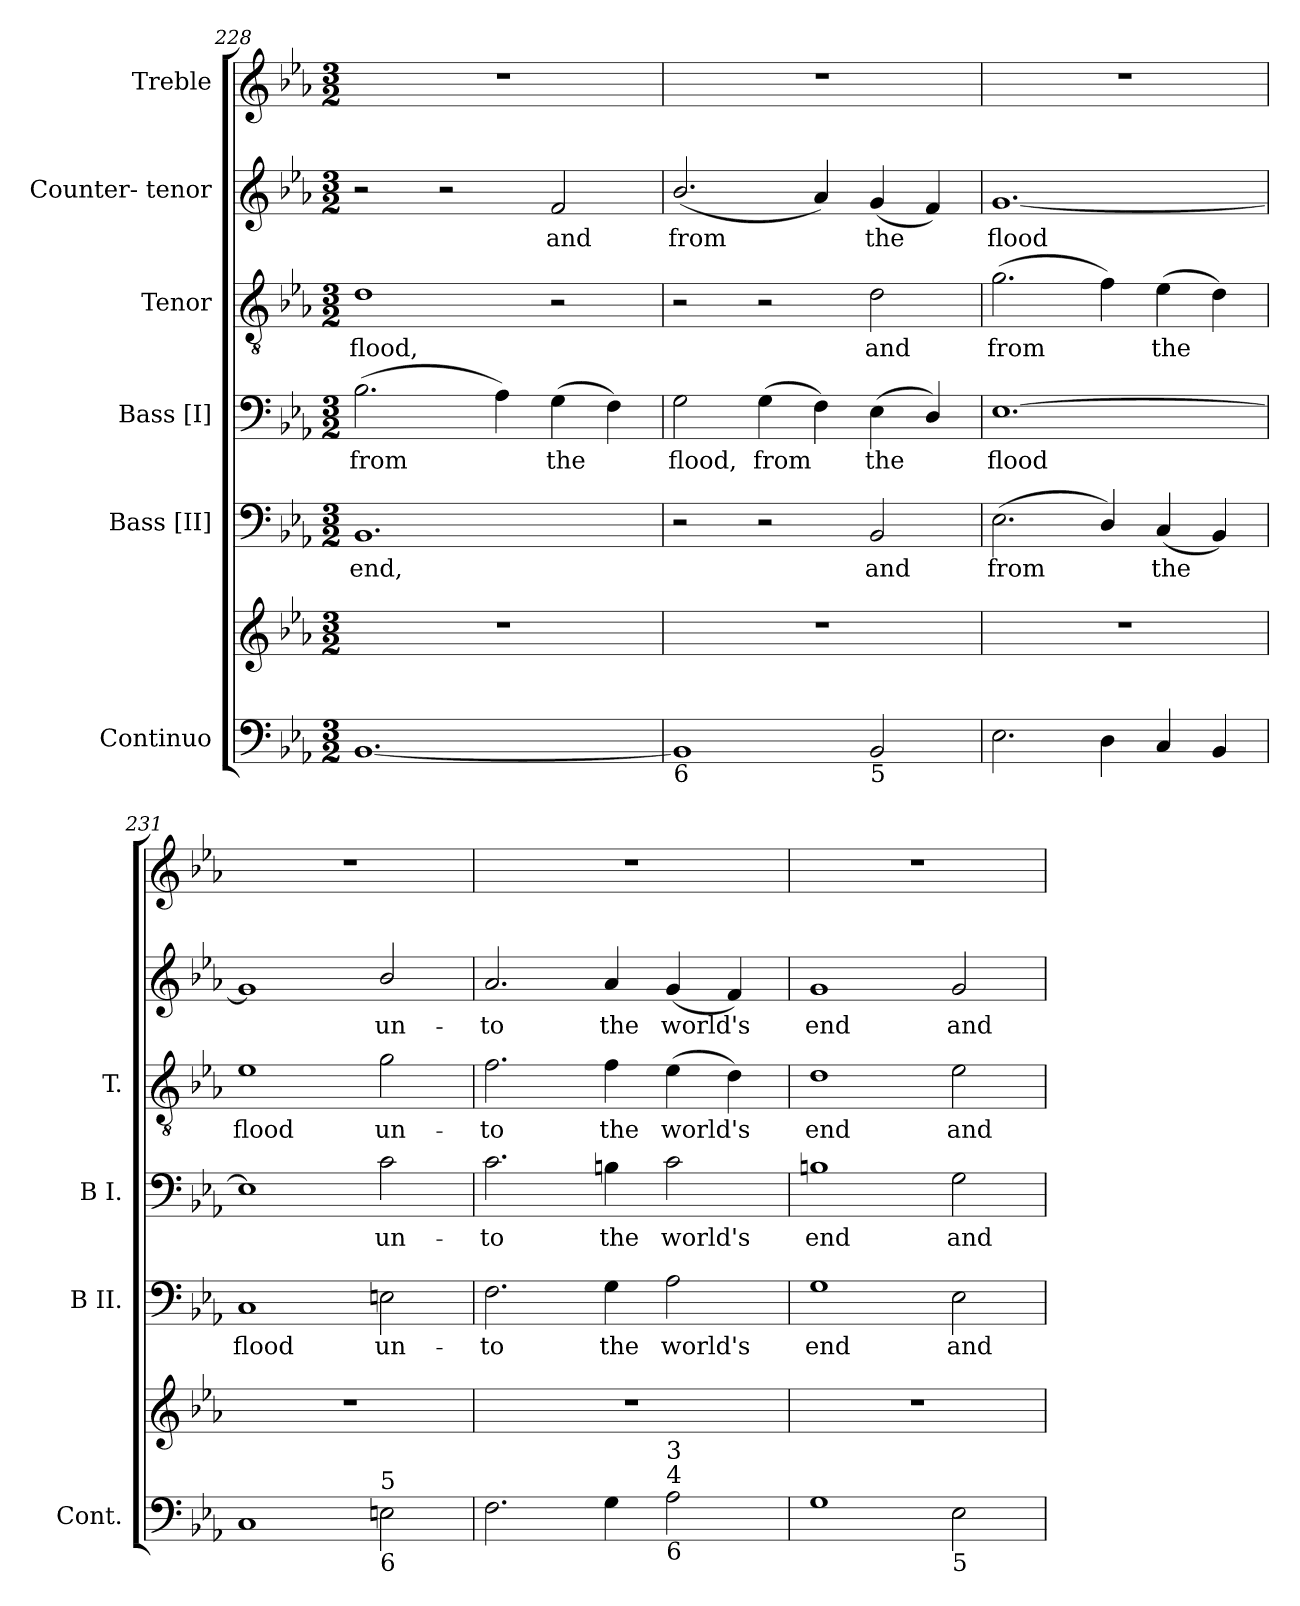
**kern	**kern	**kern	**text	**kern	**text	**kern	**text	**kern	**text	**kern
*part6	*part6	*part5	*part5	*part4	*part4	*part3	*part3	*part2	*part2	*part1
*staff7	*staff6	*staff5	*staff5	*staff4	*staff4	*staff3	*staff3	*staff2	*staff2	*staff1
*I"Continuo	*	*I"Bass [II]	*	*I"Bass [I]	*	*I"Tenor	*	*I"Counter- tenor	*	*I"Treble
*I'Cont.	*	*I'B II.	*	*I'B I.	*	*I'T.	*	*	*	*
!!LO:LB:g=z
*clefF4	*clefG2	*clefF4	*	*clefF4	*	*clefGv2	*	*clefG2	*	*clefG2
*	*	*	*	*	*	*ITrd7c12	*	*	*	*
*k[b-e-a-]	*k[b-e-a-]	*k[b-e-a-]	*	*k[b-e-a-]	*	*k[b-e-a-]	*	*k[b-e-a-]	*	*k[b-e-a-]
*E-:	*E-:	*E-:	*	*E-:	*	*E-:	*	*E-:	*	*E-:
*M3/2	*M3/2	*M3/2	*	*M3/2	*	*M3/2	*	*M3/2	*	*M3/2
=228	=228	=228	=228	=228	=228	=228	=228	=228	=228	=228
!	!LO:N:vis=1	!	!	!	!	!	!	!	!	!
!	!	!	!LO:LY:b:color=#000000	!	!	!	!	!	!	!
!	!	!	!	!	!LO:LY:b:color=#000000	!	!	!	!	!
!	!	!	!	!	!	!	!LO:LY:b:color=#000000	!	!	!LO:N:vis=1
[1.BB-i	1.r	1.BB-i	end,	(2.B-i\	from	1Di	flood,	2r	.	1.r
.	.	.	.	.	.	.	.	2r	.	.
.	.	.	.	4A-i\)	.	.	.	.	.	.
!	!	!	!	!	!LO:LY:b:color=#000000	!	!	!	!	!
!	!	!	!	!	!	!	!	!	!LO:LY:b:color=#000000	!
.	.	.	.	(4Gi\	the	2r	.	2fi/	and	.
.	.	.	.	4Fi\)	.	.	.	.	.	.
=229	=229	=229	=229	=229	=229	=229	=229	=229	=229	=229
!	!LO:N:vis=1	!	!	!	!	!	!	!	!	!
!	!	!	!	!	!LO:LY:b:color=#000000	!	!	!	!	!
!LO:TX:b:t=6	!	!	!	!	!	!	!	!	!	!
!	!	!	!	!	!	!	!	!	!LO:LY:b:color=#000000	!LO:N:vis=1
1BB-i]	1.r	2r	.	2Gi\	flood,	2r	.	(2.b-i/	from	1.r
!	!	!	!	!	!LO:LY:b:color=#000000	!	!	!	!	!
.	.	2r	.	(4Gi\	from	2r	.	.	.	.
.	.	.	.	4Fi\)	.	.	.	4a-i/)	.	.
!	!	!	!LO:LY:b:color=#000000	!	!	!	!	!	!	!
!	!	!	!	!	!LO:LY:b:color=#000000	!	!	!	!	!
!	!	!	!	!	!	!	!LO:LY:b:color=#000000	!	!	!
!LO:TX:b:t=5	!	!	!	!	!	!	!	!	!	!
!	!	!	!	!	!	!	!	!	!LO:LY:b:color=#000000	!
2BB-i/	.	2BB-i/	and	(4E-i\	the	2Di\	and	(4gi/	the	.
.	.	.	.	4Di/)	.	.	.	4fi/)	.	.
=230	=230	=230	=230	=230	=230	=230	=230	=230	=230	=230
!	!LO:N:vis=1	!	!	!	!	!	!	!	!	!
!	!	!	!LO:LY:b:color=#000000	!	!	!	!	!	!	!
!	!	!	!	!	!LO:LY:b:color=#000000	!	!	!	!	!
!	!	!	!	!	!	!	!LO:LY:b:color=#000000	!	!	!
!	!	!	!	!	!	!	!	!	!LO:LY:b:color=#000000	!LO:N:vis=1
2.E-i\	1.r	(2.E-i\	from	[1.E-i	flood	(2.Gi\	from	[1.gi	flood	1.r
4Di\	.	4Di/)	.	.	.	4Fi\)	.	.	.	.
!	!	!	!LO:LY:b:color=#000000	!	!	!	!	!	!	!
!	!	!	!	!	!	!	!LO:LY:b:color=#000000	!	!	!
4Ci/	.	(4Ci/	the	.	.	(4E-i\	the	.	.	.
4BB-i/	.	4BB-i/)	.	.	.	4Di\)	.	.	.	.
=231	=231	=231	=231	=231	=231	=231	=231	=231	=231	=231
!	!LO:N:vis=1	!	!	!	!	!	!	!	!	!
!	!	!	!LO:LY:b:color=#000000	!	!	!	!	!	!	!
!	!	!	!	!	!	!	!LO:LY:b:color=#000000	!	!	!LO:N:vis=1
1Ci	1.r	1Ci	flood	1E-i]	.	1E-i	flood	1gi]	.	1.r
!	!	!	!LO:LY:b:color=#000000	!	!	!	!	!	!	!
!	!	!	!	!	!LO:LY:b:color=#000000	!	!	!	!	!
!	!	!	!	!	!	!	!LO:LY:b:color=#000000	!	!	!
!LO:TX:b:t=6	!	!	!	!	!	!	!	!	!	!
!LO:TX:t=5	!	!	!	!	!	!	!	!	!	!
!	!	!	!	!	!	!	!	!	!LO:LY:b:color=#000000	!
2Eni\	.	2Eni\	un-	2ci\	un-	2Gi\	un-	2b-i/	un-	.
=232	=232	=232	=232	=232	=232	=232	=232	=232	=232	=232
!	!LO:N:vis=1	!	!	!	!	!	!	!	!	!
!	!	!	!LO:LY:b:color=#000000	!	!	!	!	!	!	!
!	!	!	!	!	!LO:LY:b:color=#000000	!	!	!	!	!
!	!	!	!	!	!	!	!LO:LY:b:color=#000000	!	!	!
!	!	!	!	!	!	!	!	!	!LO:LY:b:color=#000000	!LO:N:vis=1
2.Fi\	1.r	2.Fi\	-to	2.ci\	-to	2.Fi\	-to	2.a-i/	-to	1.r
!	!	!	!LO:LY:b:color=#000000	!	!	!	!	!	!	!
!	!	!	!	!	!LO:LY:b:color=#000000	!	!	!	!	!
!	!	!	!	!	!	!	!LO:LY:b:color=#000000	!	!	!
!	!	!	!	!	!	!	!	!	!LO:LY:b:color=#000000	!
4Gi\	.	4Gi\	the	4Bni\	the	4Fi\	the	4a-i/	the	.
!	!	!	!LO:LY:b:color=#000000	!	!	!	!	!	!	!
!	!	!	!	!	!LO:LY:b:color=#000000	!	!	!	!	!
!	!	!	!	!	!	!	!LO:LY:b:color=#000000	!	!	!
!LO:TX:b:t=6	!	!	!	!	!	!	!	!	!	!
!LO:TX:t=4	!	!	!	!	!	!	!	!	!	!
!LO:TX:t=3	!	!	!	!	!	!	!	!	!	!
!	!	!	!	!	!	!	!	!	!LO:LY:b:color=#000000	!
2A-i\	.	2A-i\	world's	2ci\	world's	(4E-i\	world's	(4gi/	world's	.
.	.	.	.	.	.	4Di\)	.	4fi/)	.	.
!!LO:PB:g=z
=233	=233	=233	=233	=233	=233	=233	=233	=233	=233	=233
!	!LO:N:vis=1	!	!	!	!	!	!	!	!	!
!	!	!	!LO:LY:b:color=#000000	!	!	!	!	!	!	!
!	!	!	!	!	!LO:LY:b:color=#000000	!	!	!	!	!
!	!	!	!	!	!	!	!LO:LY:b:color=#000000	!	!	!
!	!	!	!	!	!	!	!	!	!LO:LY:b:color=#000000	!LO:N:vis=1
1Gi	1.r	1Gi	end	1Bni	end	1Di	end	1gi	end	1.r
!	!	!	!LO:LY:b:color=#000000	!	!	!	!	!	!	!
!	!	!	!	!	!LO:LY:b:color=#000000	!	!	!	!	!
!	!	!	!	!	!	!	!LO:LY:b:color=#000000	!	!	!
!LO:TX:b:t=5	!	!	!	!	!	!	!	!	!	!
!	!	!	!	!	!	!	!	!	!LO:LY:b:color=#000000	!
2E-i\	.	2E-i\	and	2Gi\	and	2E-i\	and	2gi/	and	.
=	=	=	=	=	=	=	=	=	=	=
*-	*-	*-	*-	*-	*-	*-	*-	*-	*-	*-
